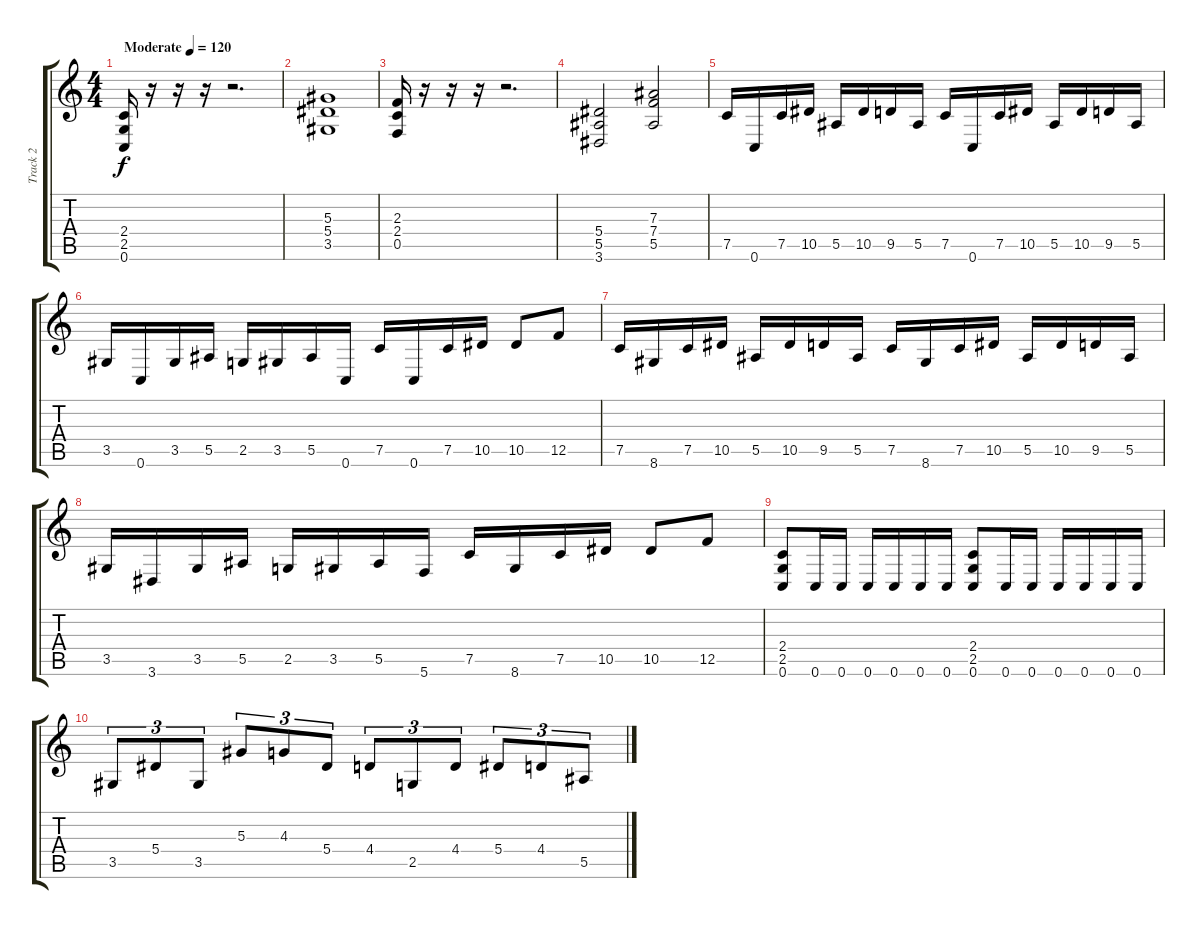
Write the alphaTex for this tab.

\track ("Track 2" "Track 2") {instrument distortionguitar}
\staff {score tabs}
\tuning (C4 G3 Eb3 Bb2 F2 C2) {hide}
\ts (4 4)
\tempo (120 "Moderate")
\clef g2
\ks c
(2.4 2.5 0.6).16{dy f instrument distortionguitar} r.16 r.16 r.16 r.2{d} |
(5.3 5.4 3.5).1 |
(2.3 2.4 0.5).16 r.16 r.16 r.16 r.2{d} |
(5.4 5.5 3.6).2 (7.3 7.4 5.5).2 |
7.5.16 0.6.16 7.5.16 10.5.16 5.5.16 10.5.16 9.5.16 5.5.16 7.5.16 0.6.16 7.5.16 10.5.16 5.5.16 10.5.16 9.5.16 5.5.16 |
3.5.16 0.6.16 3.5.16 5.5.16 2.5.16 3.5.16 5.5.16 0.6.16 7.5.16 0.6.16 7.5.16 10.5.16 10.5.8 12.5.8 |
7.5.16 8.6.16 7.5.16 10.5.16 5.5.16 10.5.16 9.5.16 5.5.16 7.5.16 8.6.16 7.5.16 10.5.16 5.5.16 10.5.16 9.5.16 5.5.16 |
3.5.16 3.6.16 3.5.16 5.5.16 2.5.16 3.5.16 5.5.16 5.6.16 7.5.16 8.6.16 7.5.16 10.5.16 10.5.8 12.5.8 |
(2.4 2.5 0.6).8 0.6.16 0.6.16 0.6.16 0.6.16 0.6.16 0.6.16 (2.4 2.5 0.6).8 0.6.16 0.6.16 0.6.16 0.6.16 0.6.16 0.6.16 |
3.5.8{tu (3 2)} 5.4.8{tu (3 2)} 3.5.8{tu (3 2)} 5.3.8{tu (3 2)} 4.3.8{tu (3 2)} 5.4.8{tu (3 2)} 4.4.8{tu (3 2)} 2.5.8{tu (3 2)} 4.4.8{tu (3 2)} 5.4.8{tu (3 2)} 4.4.8{tu (3 2)} 5.5.8{tu (3 2)}
